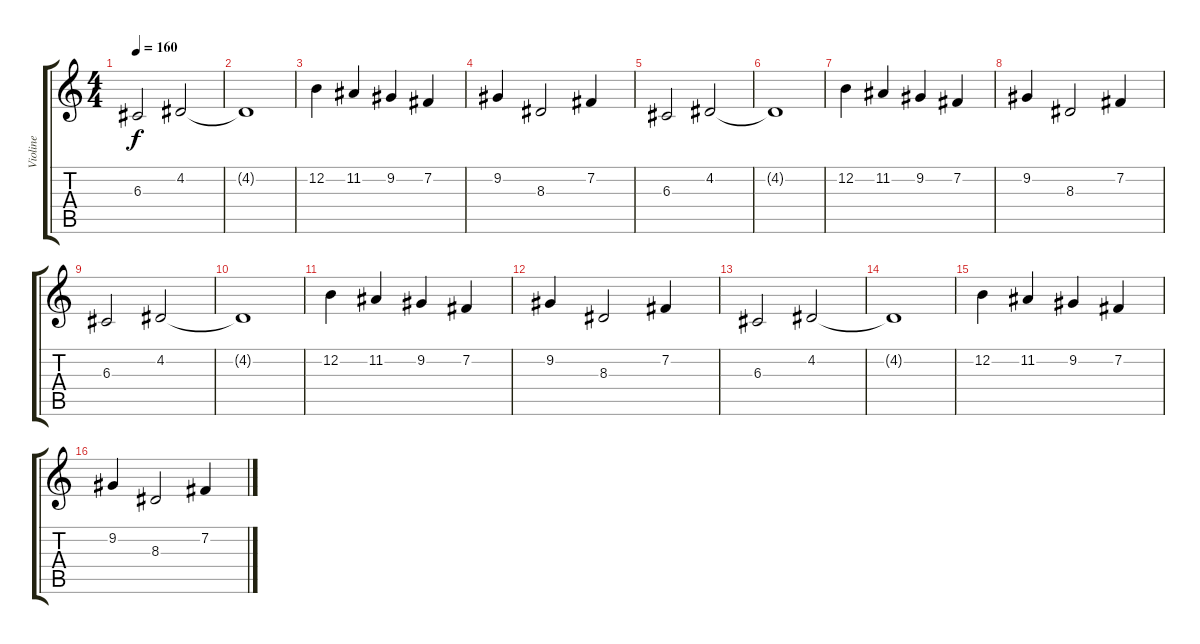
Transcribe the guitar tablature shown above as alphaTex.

\track ("Violine" "Violine") {instrument violin}
\staff {score tabs}
\tuning (E4 B3 G3 D3 A2 E2) {hide}
\ts (4 4)
\tempo 160
\clef g2
\ks c
6.3.2{dy f} 4.2.2 |
4.2{t}.1 |
12.2.4 11.2.4 9.2.4 7.2.4 |
9.2.4 8.3.2 7.2.4 |
6.3.2 4.2.2 |
4.2{t}.1 |
12.2.4 11.2.4 9.2.4 7.2.4 |
9.2.4 8.3.2 7.2.4 |
6.3.2 4.2.2 |
4.2{t}.1 |
12.2.4 11.2.4 9.2.4 7.2.4 |
9.2.4 8.3.2 7.2.4 |
6.3.2 4.2.2 |
4.2{t}.1 |
12.2.4 11.2.4 9.2.4 7.2.4 |
9.2.4 8.3.2 7.2.4
